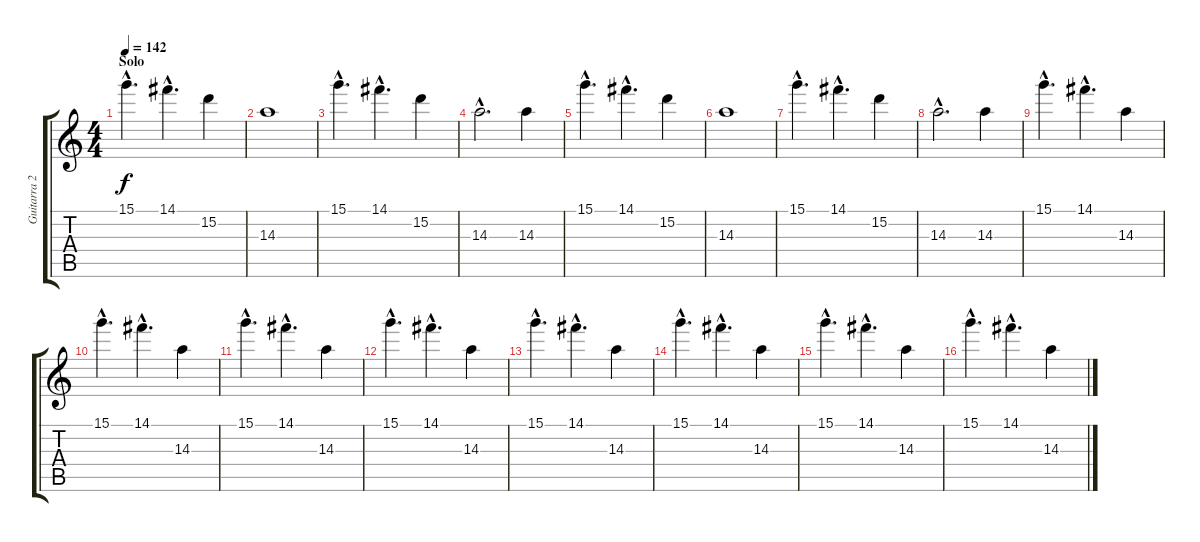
\track ("Guitarra 2 - Erik" "Guitarra 2") {instrument distortionguitar}
\staff {score tabs}
\tuning (E4 B3 G3 D3 A2 E2) {hide}
\ts (4 4)
\section ("" "Solo")
\tempo 142
\clef g2
\ks c
15.1{hac}.4{d dy f} 14.1{hac}.4{d} 15.2.4 |
14.3.1 |
15.1{hac}.4{d} 14.1{hac}.4{d} 15.2.4 |
14.3{hac}.2{d} 14.3.4 |
15.1{hac}.4{d} 14.1{hac}.4{d} 15.2.4 |
14.3.1 |
15.1{hac}.4{d} 14.1{hac}.4{d} 15.2.4 |
14.3{hac}.2{d} 14.3.4 |
15.1{hac}.4{d} 14.1{hac}.4{d} 14.3.4 |
15.1{hac}.4{d} 14.1{hac}.4{d} 14.3.4 |
15.1{hac}.4{d} 14.1{hac}.4{d} 14.3.4 |
15.1{hac}.4{d volume 12} 14.1{hac}.4{d} 14.3.4 |
15.1{hac}.4{d volume 11} 14.1{hac}.4{d} 14.3.4 |
15.1{hac}.4{d} 14.1{hac}.4{d} 14.3.4 |
15.1{hac}.4{d volume 11} 14.1{hac}.4{d} 14.3.4 |
15.1{hac}.4{d volume 10} 14.1{hac}.4{d} 14.3.4
